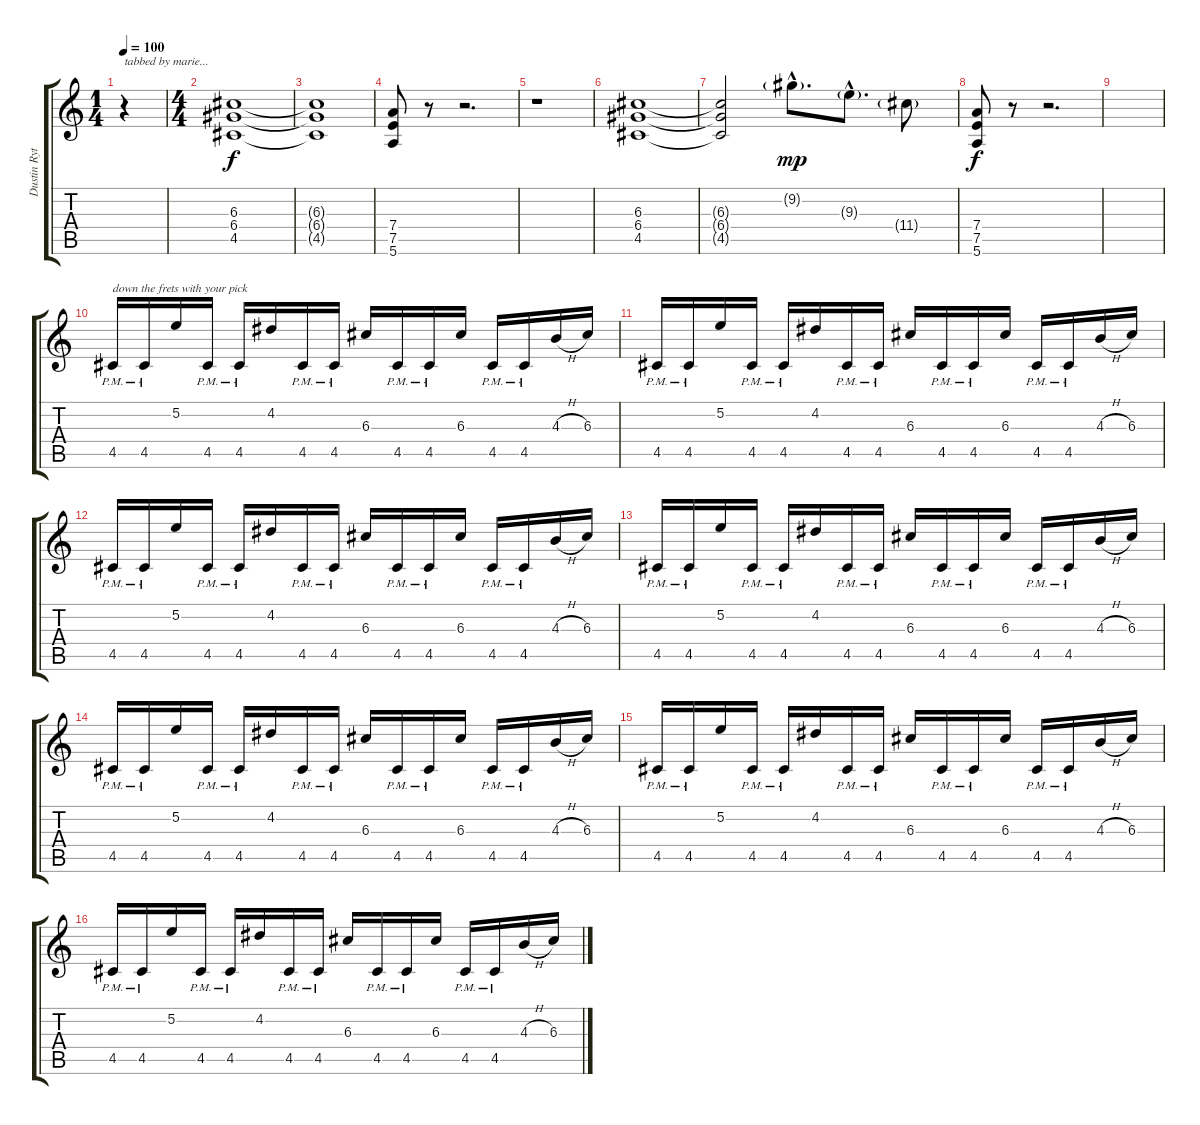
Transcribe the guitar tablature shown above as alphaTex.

\track ("Dustin Rythm Guitar" "Dustin Ryt") {instrument distortionguitar}
\staff {score tabs}
\tuning (E4 B3 G3 D3 A2 E2) {hide}
\ts (1 4)
\tempo 100
\clef g2
\ks c
r.4{txt "tabbed by marie..." dy f instrument distortionguitar} |
\ts (4 4)
(6.3 6.4 4.5).1 |
(6.3{t} 6.4{t} 4.5{t}).1 |
(7.4 7.5 5.6).8 r.8 r.2{d} |
r.1 |
(6.3 6.4 4.5).1 |
(6.3{t} 6.4{t} 4.5{t}).2 9.2{g hac}.8{d dy mp} 9.3{g hac}.8{d} 11.4{g}.8 |
(7.4 7.5 5.6).8{dy f} r.8 r.2{d} |
|
4.5{pm}.16{txt "down the frets with your pick"} 4.5{pm}.16 5.2.16 4.5{pm}.16 4.5{pm}.16 4.2.16 4.5{pm}.16 4.5{pm}.16 6.3.16 4.5{pm}.16 4.5{pm}.16 6.3.16 4.5{pm}.16 4.5{pm}.16 4.3{h}.16 6.3.16 |
4.5{pm}.16 4.5{pm}.16 5.2.16 4.5{pm}.16 4.5{pm}.16 4.2.16 4.5{pm}.16 4.5{pm}.16 6.3.16 4.5{pm}.16 4.5{pm}.16 6.3.16 4.5{pm}.16 4.5{pm}.16 4.3{h}.16 6.3.16 |
4.5{pm}.16 4.5{pm}.16 5.2.16 4.5{pm}.16 4.5{pm}.16 4.2.16 4.5{pm}.16 4.5{pm}.16 6.3.16 4.5{pm}.16 4.5{pm}.16 6.3.16 4.5{pm}.16 4.5{pm}.16 4.3{h}.16 6.3.16 |
4.5{pm}.16 4.5{pm}.16 5.2.16 4.5{pm}.16 4.5{pm}.16 4.2.16 4.5{pm}.16 4.5{pm}.16 6.3.16 4.5{pm}.16 4.5{pm}.16 6.3.16 4.5{pm}.16 4.5{pm}.16 4.3{h}.16 6.3.16 |
4.5{pm}.16 4.5{pm}.16 5.2.16 4.5{pm}.16 4.5{pm}.16 4.2.16 4.5{pm}.16 4.5{pm}.16 6.3.16 4.5{pm}.16 4.5{pm}.16 6.3.16 4.5{pm}.16 4.5{pm}.16 4.3{h}.16 6.3.16 |
4.5{pm}.16 4.5{pm}.16 5.2.16 4.5{pm}.16 4.5{pm}.16 4.2.16 4.5{pm}.16 4.5{pm}.16 6.3.16 4.5{pm}.16 4.5{pm}.16 6.3.16 4.5{pm}.16 4.5{pm}.16 4.3{h}.16 6.3.16 |
4.5{pm}.16 4.5{pm}.16 5.2.16 4.5{pm}.16 4.5{pm}.16 4.2.16 4.5{pm}.16 4.5{pm}.16 6.3.16 4.5{pm}.16 4.5{pm}.16 6.3.16 4.5{pm}.16 4.5{pm}.16 4.3{h}.16 6.3.16
